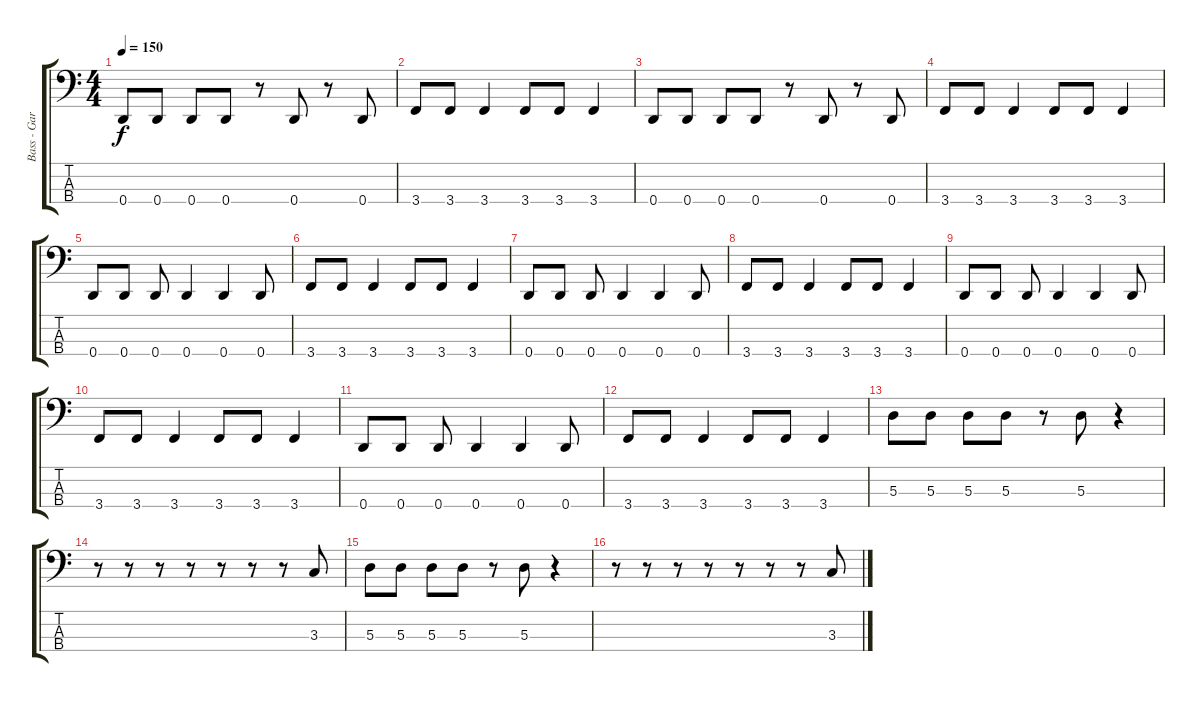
\track ("Bass - Gareth" "Bass - Gar") {instrument electricbassfinger}
\staff {score tabs}
\tuning (G2 D2 A1 D1) {hide}
\ts (4 4)
\tempo 150
\clef f4
\ks c
0.4.8{dy f} 0.4.8 0.4.8 0.4.8 r.8 0.4.8 r.8 0.4.8 |
3.4.8 3.4.8 3.4.4 3.4.8 3.4.8 3.4.4 |
0.4.8 0.4.8 0.4.8 0.4.8 r.8 0.4.8 r.8 0.4.8 |
3.4.8 3.4.8 3.4.4 3.4.8 3.4.8 3.4.4 |
0.4.8 0.4.8 0.4.8 0.4.4 0.4.4 0.4.8 |
3.4.8 3.4.8 3.4.4 3.4.8 3.4.8 3.4.4 |
0.4.8 0.4.8 0.4.8 0.4.4 0.4.4 0.4.8 |
3.4.8 3.4.8 3.4.4 3.4.8 3.4.8 3.4.4 |
0.4.8 0.4.8 0.4.8 0.4.4 0.4.4 0.4.8 |
3.4.8 3.4.8 3.4.4 3.4.8 3.4.8 3.4.4 |
0.4.8 0.4.8 0.4.8 0.4.4 0.4.4 0.4.8 |
3.4.8 3.4.8 3.4.4 3.4.8 3.4.8 3.4.4 |
5.3.8 5.3.8 5.3.8 5.3.8 r.8 5.3.8 r.4 |
r.8 r.8 r.8 r.8 r.8 r.8 r.8 3.3.8 |
5.3.8 5.3.8 5.3.8 5.3.8 r.8 5.3.8 r.4 |
r.8 r.8 r.8 r.8 r.8 r.8 r.8 3.3.8
